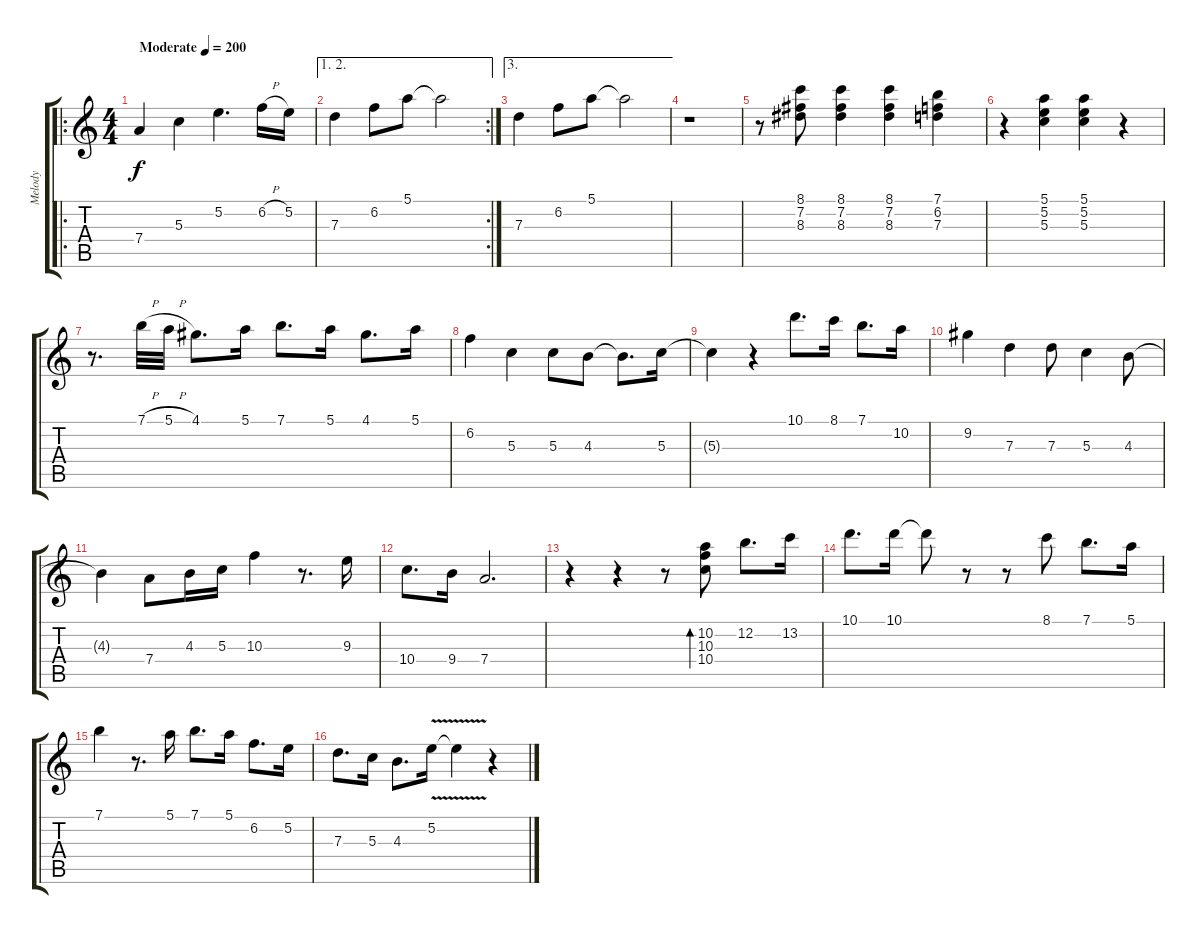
\track ("Melody" "Melody") {instrument acousticguitarsteel}
\staff {score tabs}
\tuning (E4 B3 G3 D3 A2 E2) {hide}
\ro
\ts (4 4)
\tempo (200 "Moderate")
\clef g2
\ks c
7.4.4{dy f instrument acousticguitarsteel} 5.3.4 5.2.4{d} 6.2{h}.16 5.2.16 |
\ae (1 2)
\rc 2
7.3.4 6.2.8 5.1.8 5.1{t}.2 |
\ae 3
7.3.4 6.2.8 5.1.8 5.1{t}.2 |
r.1 |
r.8 (8.1 7.2 8.3).8 (8.1 7.2 8.3).4 (8.1 7.2 8.3).4 (7.1 6.2 7.3).4 |
r.4 (5.1 5.2 5.3).4 (5.1 5.2 5.3).4 r.4 |
r.8{d} 7.1{h}.32 5.1{h}.32 4.1.8{d} 5.1.16 7.1.8{d} 5.1.16 4.1.8{d} 5.1.16 |
6.2.4 5.3.4 5.3.8 4.3.8 4.3{t}.8{d} 5.3.16 |
5.3{t}.4 r.4 10.1.8{d} 8.1.16 7.1.8{d} 10.2.16 |
9.2.4 7.3.4 7.3.8 5.3.4 4.3.8 |
4.3{t}.4 7.4.8 4.3.16 5.3.16 10.3.4 r.8{d} 9.3.16 |
10.4.8{d} 9.4.16 7.4.2{d} |
r.4 r.4 r.8 (10.2 10.3 10.4).8{bd 240} 12.2.8{d} 13.2.16 |
10.1.8{d} 10.1.16 10.1{t}.8 r.8 r.8 8.1.8 7.1.8{d} 5.1.16 |
7.1.4 r.8{d} 5.1.16 7.1.8{d} 5.1.16 6.2.8{d} 5.2.16 |
7.3.8{d} 5.3.16 4.3.8{d} 5.2{v}.16 5.2{t}.4 r.4
